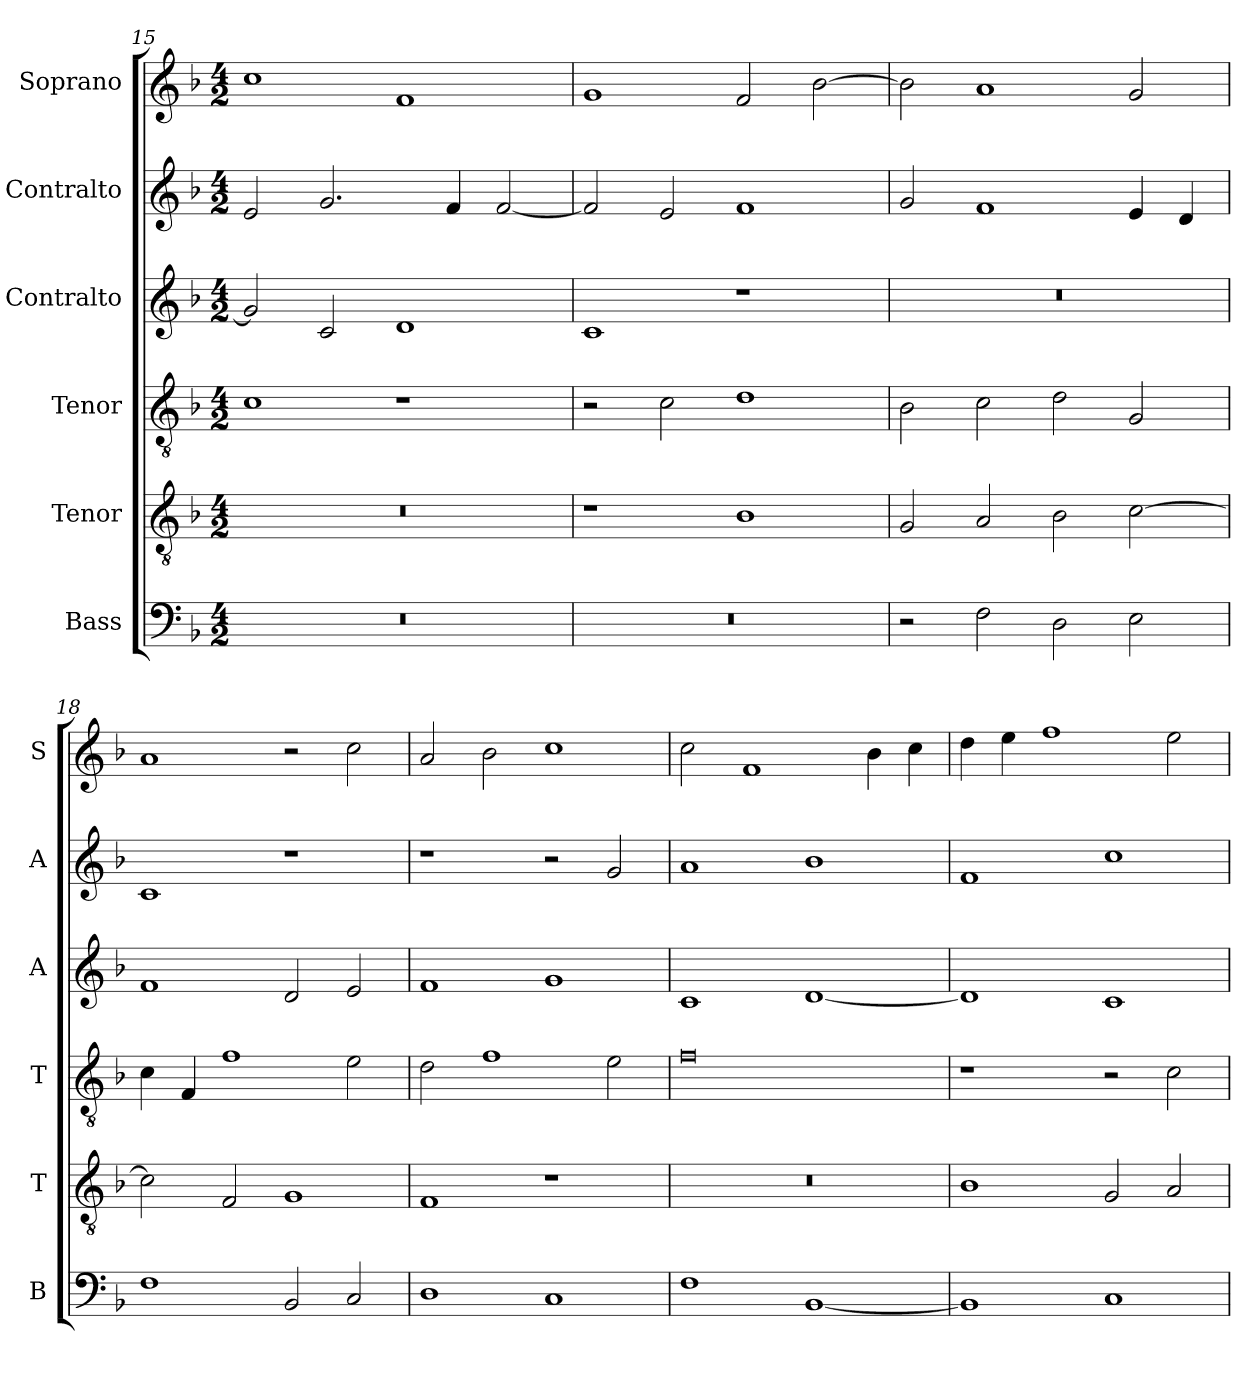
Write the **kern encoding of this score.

**kern	**kern	**kern	**kern	**kern	**kern
*part6	*part5	*part4	*part3	*part2	*part1
*staff6	*staff5	*staff4	*staff3	*staff2	*staff1
*I"Bass	*I"Tenor	*I"Tenor	*I"Contralto	*I"Contralto	*I"Soprano
*I'B	*I'T	*I'T	*I'A	*I'A	*I'S
*clefF4	*clefGv2	*clefGv2	*clefG2	*clefG2	*clefG2
*k[b-]	*k[b-]	*k[b-]	*k[b-]	*k[b-]	*k[b-]
*F:ion	*F:ion	*F:ion	*F:ion	*F:ion	*F:ion
*M4/2	*M4/2	*M4/2	*M4/2	*M4/2	*M4/2
=15	=15	=15	=15	=15	=15
0r	0r	1c	2g]	2e	1cc
.	.	.	2c	2.g	.
.	.	1r	1d	.	1f
.	.	.	.	4f	.
.	.	.	.	[2f	.
=16	=16	=16	=16	=16	=16
0r	1r	2r	1c	2f]	1g
.	.	2c	.	2e	.
.	1B-	1d	1r	1f	2f
.	.	.	.	.	[2b-
=17	=17	=17	=17	=17	=17
2r	2G	2B-	0r	2g	2b-]
2F	2A	2c	.	1f	1a
2D	2B-	2d	.	.	.
2E	[2c	2G	.	4e	2g
.	.	.	.	4d	.
=18	=18	=18	=18	=18	=18
1F	2c]	4c	1f	1c	1a
.	.	4F	.	.	.
.	2F	1f	.	.	.
2BB-	1G	.	2d	1r	2r
2C	.	2e	2e	.	2cc
=19	=19	=19	=19	=19	=19
1D	1F	2d	1f	1r	2a
.	.	1f	.	.	2b-
1C	1r	.	1g	2r	1cc
.	.	2e	.	2g	.
=20	=20	=20	=20	=20	=20
1F	0r	0f	1c	1a	2cc
.	.	.	.	.	1f
[1BB-	.	.	[1d	1b-	.
.	.	.	.	.	4b-
.	.	.	.	.	4cc
=21	=21	=21	=21	=21	=21
1BB-]	1B-	1r	1d]	1f	4dd
.	.	.	.	.	4ee
.	.	.	.	.	1ff
1C	2G	2r	1c	1cc	.
.	2A	2c	.	.	2ee
=	=	=	=	=	=
*-	*-	*-	*-	*-	*-
